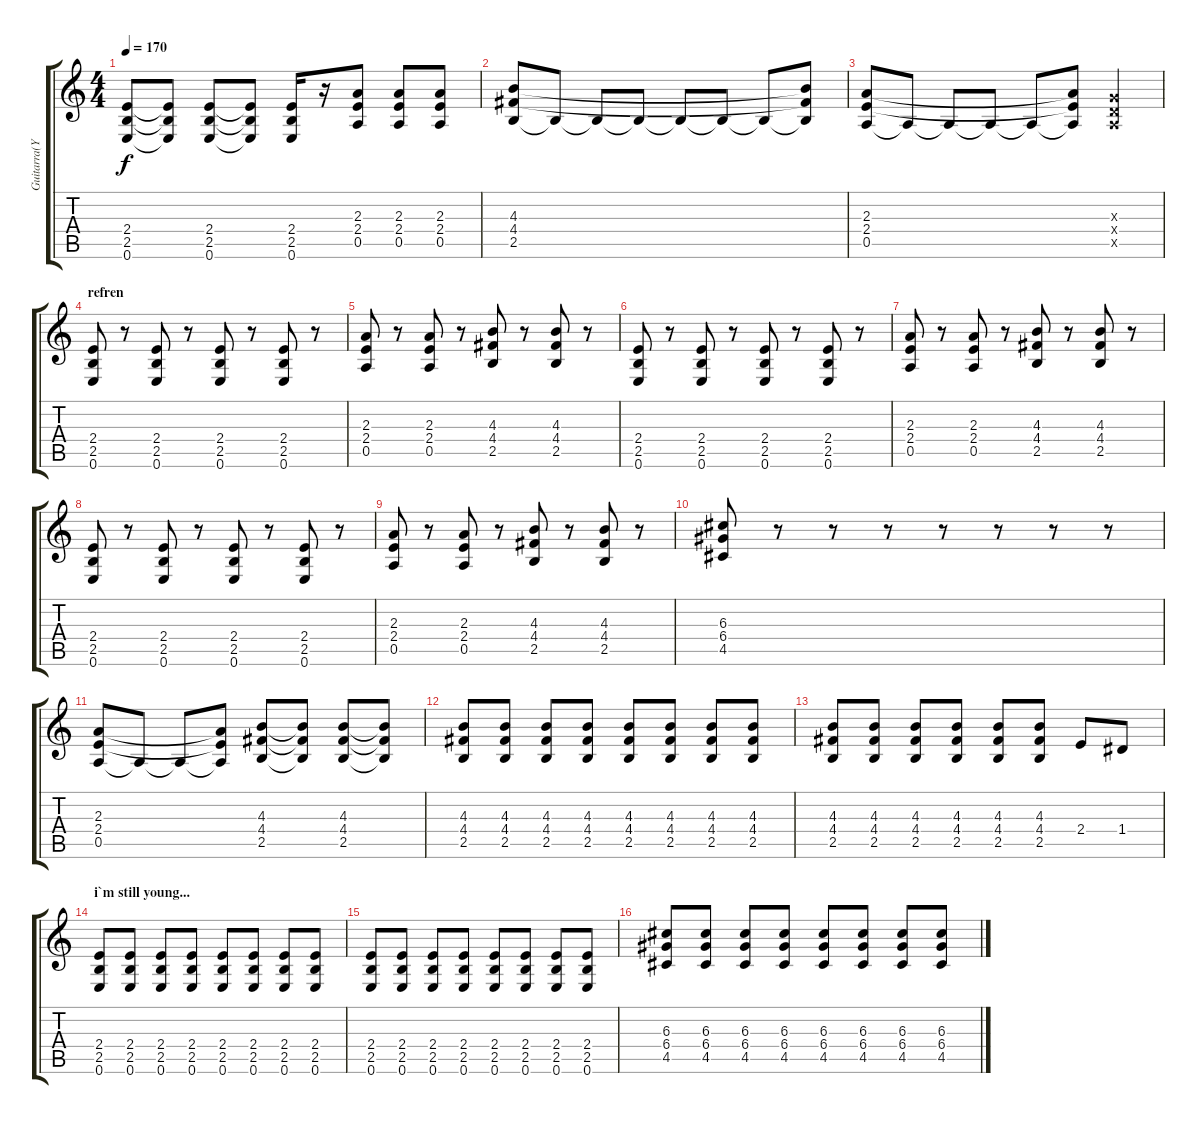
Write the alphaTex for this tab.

\track ("Guitarra(Yakuza)" "Guitarra(Y") {instrument distortionguitar}
\staff {score tabs}
\tuning (E4 B3 G3 D3 A2 E2) {hide}
\ts (4 4)
\tempo 170
\clef g2
\ks c
(2.4 2.5 0.6).8{dy f} (2.4{t} 2.5{t} 0.6{t}).8 (2.4 2.5 0.6).8 (2.4{t} 2.5{t} 0.6{t}).8 (2.4 2.5 0.6).16 r.16 (2.3 2.4 0.5).8 (2.3 2.4 0.5).8 (2.3 2.4 0.5).8 |
(4.3 4.4 2.5).8 2.5{t}.8 2.5{t}.8 2.5{t}.8 2.5{t}.8 2.5{t}.8 2.5{t}.8 (4.3{t} 4.4{t} 2.5{t}).8 |
(2.3 2.4 0.5).8 0.5{t}.8 0.5{t}.8 0.5{t}.8 0.5{t}.8 (2.3{t} 2.4{t} 0.5{t}).8 (0.3{x} 0.4{x} 0.5{x}).4 |
\section ("" "refren")
(2.4 2.5 0.6).8 r.8 (2.4 2.5 0.6).8 r.8 (2.4 2.5 0.6).8 r.8 (2.4 2.5 0.6).8 r.8 |
(2.3 2.4 0.5).8 r.8 (2.3 2.4 0.5).8 r.8 (4.3 4.4 2.5).8 r.8 (4.3 4.4 2.5).8 r.8 |
(2.4 2.5 0.6).8 r.8 (2.4 2.5 0.6).8 r.8 (2.4 2.5 0.6).8 r.8 (2.4 2.5 0.6).8 r.8 |
(2.3 2.4 0.5).8 r.8 (2.3 2.4 0.5).8 r.8 (4.3 4.4 2.5).8 r.8 (4.3 4.4 2.5).8 r.8 |
(2.4 2.5 0.6).8 r.8 (2.4 2.5 0.6).8 r.8 (2.4 2.5 0.6).8 r.8 (2.4 2.5 0.6).8 r.8 |
(2.3 2.4 0.5).8 r.8 (2.3 2.4 0.5).8 r.8 (4.3 4.4 2.5).8 r.8 (4.3 4.4 2.5).8 r.8 |
(6.3 6.4 4.5).8 r.8 r.8 r.8 r.8 r.8 r.8 r.8 |
(2.3 2.4 0.5).8 0.5{t}.8 0.5{t}.8 (2.3{t} 2.4{t} 0.5{t}).8 (4.3 4.4 2.5).8 (4.3{t} 4.4{t} 2.5{t}).8 (4.3 4.4 2.5).8 (4.3{t} 4.4{t} 2.5{t}).8 |
(4.3 4.4 2.5).8 (4.3 4.4 2.5).8 (4.3 4.4 2.5).8 (4.3 4.4 2.5).8 (4.3 4.4 2.5).8 (4.3 4.4 2.5).8 (4.3 4.4 2.5).8 (4.3 4.4 2.5).8 |
(4.3 4.4 2.5).8 (4.3 4.4 2.5).8 (4.3 4.4 2.5).8 (4.3 4.4 2.5).8 (4.3 4.4 2.5).8 (4.3 4.4 2.5).8 2.4.8 1.4.8 |
\section ("" "i`m still young...")
(2.4 2.5 0.6).8 (2.4 2.5 0.6).8 (2.4 2.5 0.6).8 (2.4 2.5 0.6).8 (2.4 2.5 0.6).8 (2.4 2.5 0.6).8 (2.4 2.5 0.6).8 (2.4 2.5 0.6).8 |
(2.4 2.5 0.6).8 (2.4 2.5 0.6).8 (2.4 2.5 0.6).8 (2.4 2.5 0.6).8 (2.4 2.5 0.6).8 (2.4 2.5 0.6).8 (2.4 2.5 0.6).8 (2.4 2.5 0.6).8 |
(6.3 6.4 4.5).8 (6.3 6.4 4.5).8 (6.3 6.4 4.5).8 (6.3 6.4 4.5).8 (6.3 6.4 4.5).8 (6.3 6.4 4.5).8 (6.3 6.4 4.5).8 (6.3 6.4 4.5).8
